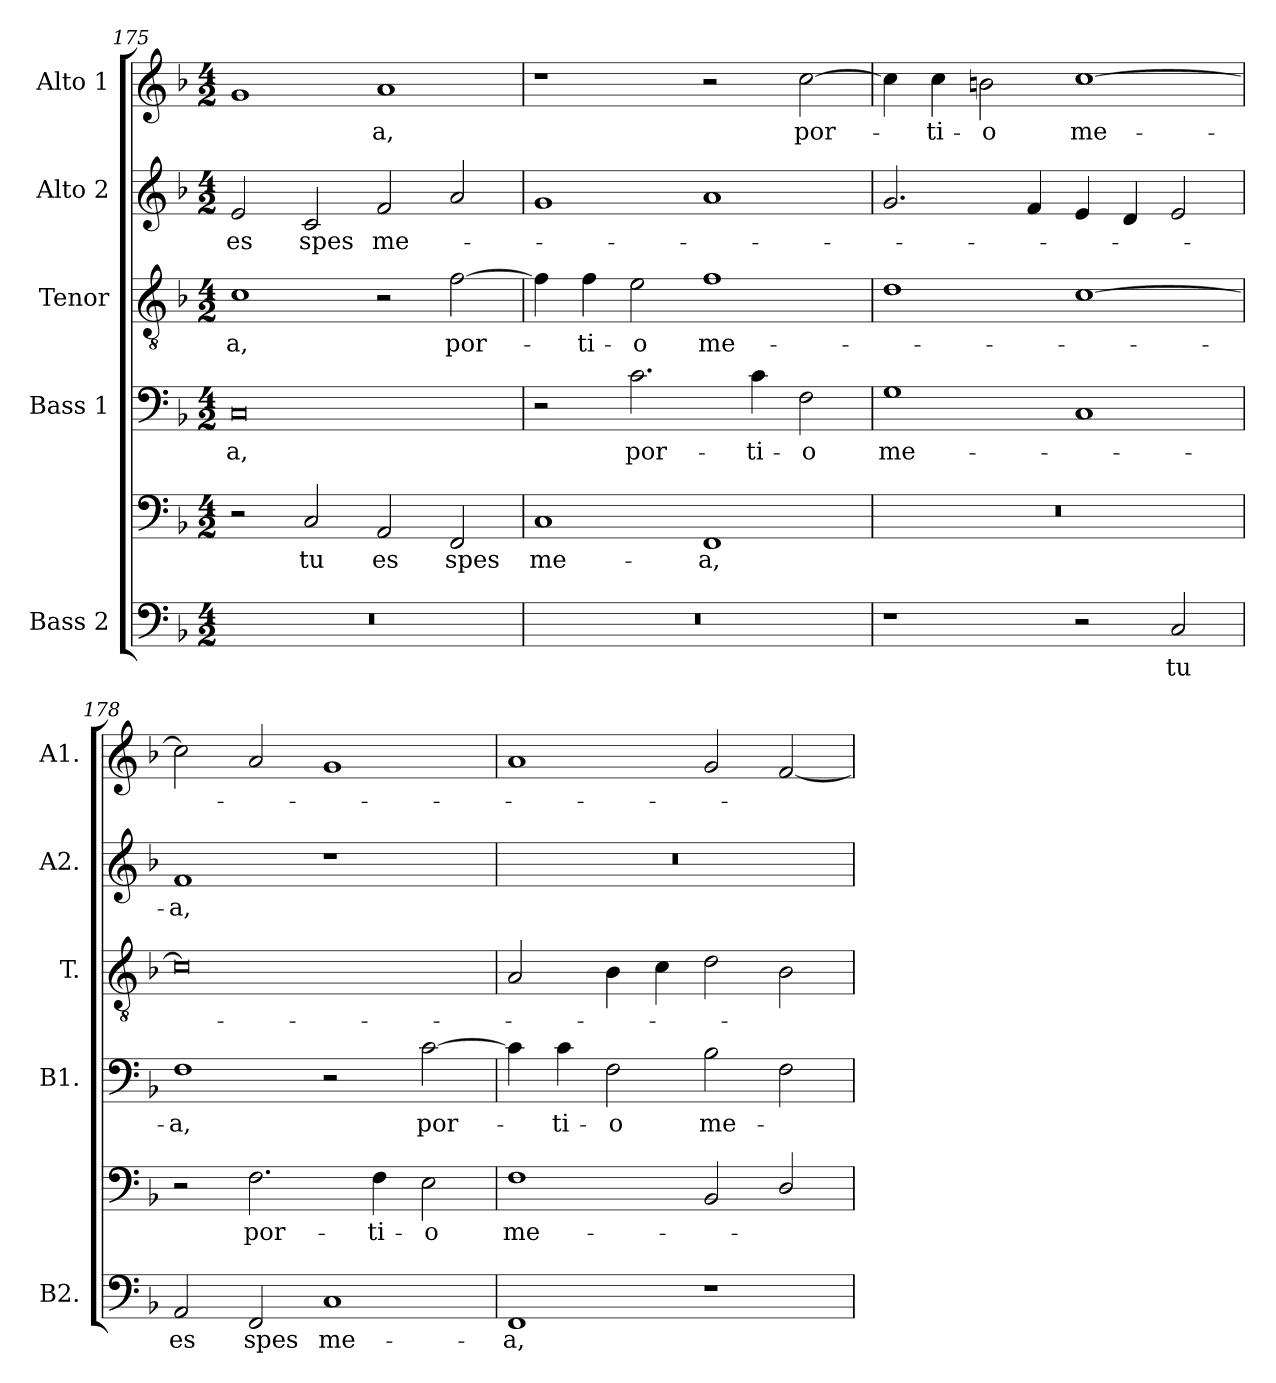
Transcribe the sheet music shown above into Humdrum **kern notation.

**kern	**text	**kern	**text	**kern	**text	**kern	**text	**kern	**text	**kern	**text
*part5	*part5	*part5	*part5	*part4	*part4	*part3	*part3	*part2	*part2	*part1	*part1
*staff6	*staff6	*staff5	*staff5	*staff4	*staff4	*staff3	*staff3	*staff2	*staff2	*staff1	*staff1
*I"Bass 2	*	*	*	*I"Bass 1	*	*I"Tenor	*	*I"Alto 2	*	*I"Alto 1	*
*I'B2.	*	*	*	*I'B1.	*	*I'T.	*	*I'A2.	*	*I'A1.	*
*clefF4	*	*clefF4	*	*clefF4	*	*clefGv2	*	*clefG2	*	*clefG2	*
*	*	*	*	*	*	*ITrd7c12	*	*	*	*	*
*k[b-]	*	*k[b-]	*	*k[b-]	*	*k[b-]	*	*k[b-]	*	*k[b-]	*
*F:	*	*F:	*	*F:	*	*F:	*	*F:	*	*F:	*
*M4/2	*	*M4/2	*	*M4/2	*	*M4/2	*	*M4/2	*	*M4/2	*
=175	=175	=175	=175	=175	=175	=175	=175	=175	=175	=175	=175
!LO:N:vis=1	!	!	!	!	!	!	!	!	!	!	!
!	!	!	!	!	!LO:LY:b:color=#000000	!	!	!	!	!	!
!	!	!	!	!	!	!	!LO:LY:b:color=#000000	!	!	!	!
!	!	!	!	!	!	!	!	!	!LO:LY:b:color=#000000	!	!
0r	.	2r	.	0Ci	-a,	1Ci	-a,	2ei/	es	1gi	.
!	!	!	!LO:LY:b:color=#000000	!	!	!	!	!	!	!	!
!	!	!	!	!	!	!	!	!	!LO:LY:b:color=#000000	!	!
.	.	2Ci/	tu	.	.	.	.	2ci/	spes	.	.
!	!	!	!LO:LY:b:color=#000000	!	!	!	!	!	!	!	!
!	!	!	!	!	!	!	!	!	!LO:LY:b:color=#000000	!	!
!	!	!	!	!	!	!	!	!	!	!	!LO:LY:b:color=#000000
.	.	2AAi/	es	.	.	2r	.	2fi/	me-	1ai	-a,
!	!	!	!LO:LY:b:color=#000000	!	!	!	!	!	!	!	!
!	!	!	!	!	!	!	!LO:LY:b:color=#000000	!	!	!	!
.	.	2FFi/	spes	.	.	[2Fi\	por-	2ai/	.	.	.
=176	=176	=176	=176	=176	=176	=176	=176	=176	=176	=176	=176
!LO:N:vis=1	!	!	!	!	!	!	!	!	!	!	!
!	!	!	!LO:LY:b:color=#000000	!	!	!	!	!	!	!	!
0r	.	1Ci	me-	2r	.	4Fi\]	.	1gi	.	1r	.
!	!	!	!	!	!	!	!LO:LY:b:color=#000000	!	!	!	!
.	.	.	.	.	.	4Fi\	-ti-	.	.	.	.
!	!	!	!	!	!LO:LY:b:color=#000000	!	!	!	!	!	!
!	!	!	!	!	!	!	!LO:LY:b:color=#000000	!	!	!	!
.	.	.	.	2.ci\	por-	2Ei\	-o	.	.	.	.
!	!	!	!LO:LY:b:color=#000000	!	!	!	!	!	!	!	!
!	!	!	!	!	!	!	!LO:LY:b:color=#000000	!	!	!	!
.	.	1FFi	-a,	.	.	1Fi	me-	1ai	.	2r	.
!	!	!	!	!	!LO:LY:b:color=#000000	!	!	!	!	!	!
.	.	.	.	4ci\	-ti-	.	.	.	.	.	.
!	!	!	!	!	!LO:LY:b:color=#000000	!	!	!	!	!	!
!	!	!	!	!	!	!	!	!	!	!	!LO:LY:b:color=#000000
.	.	.	.	2Fi\	-o	.	.	.	.	[2cci\	por-
=177	=177	=177	=177	=177	=177	=177	=177	=177	=177	=177	=177
!	!	!LO:N:vis=1	!	!	!	!	!	!	!	!	!
!	!	!	!	!	!LO:LY:b:color=#000000	!	!	!	!	!	!
1r	.	0r	.	1Gi	me-	1Di	.	2.gi/	.	4cci\]	.
!	!	!	!	!	!	!	!	!	!	!	!LO:LY:b:color=#000000
.	.	.	.	.	.	.	.	.	.	4cci\	-ti-
!	!	!	!	!	!	!	!	!	!	!	!LO:LY:b:color=#000000
.	.	.	.	.	.	.	.	.	.	2bni\	-o
.	.	.	.	.	.	.	.	4fi/	.	.	.
!	!	!	!	!	!	!	!	!	!	!	!LO:LY:b:color=#000000
2r	.	.	.	1Ci	.	[1Ci	.	4ei/	.	[1cci	me-
.	.	.	.	.	.	.	.	4di/	.	.	.
!	!LO:LY:b:color=#000000	!	!	!	!	!	!	!	!	!	!
2Ci/	tu	.	.	.	.	.	.	2ei/	.	.	.
!!LO:LB:g=z
=178	=178	=178	=178	=178	=178	=178	=178	=178	=178	=178	=178
!	!LO:LY:b:color=#000000	!	!	!	!	!	!	!	!	!	!
!	!	!	!	!	!LO:LY:b:color=#000000	!	!	!	!	!	!
!	!	!	!	!	!	!	!	!	!LO:LY:b:color=#000000	!	!
2AAi/	es	2r	.	1Fi	-a,	0Ci]	.	1fi	-a,	2cci\]	.
!	!LO:LY:b:color=#000000	!	!	!	!	!	!	!	!	!	!
!	!	!	!LO:LY:b:color=#000000	!	!	!	!	!	!	!	!
2FFi/	spes	2.Fi\	por-	.	.	.	.	.	.	2ai/	.
!	!LO:LY:b:color=#000000	!	!	!	!	!	!	!	!	!	!
1Ci	me-	.	.	2r	.	.	.	1r	.	1gi	.
!	!	!	!LO:LY:b:color=#000000	!	!	!	!	!	!	!	!
.	.	4Fi\	-ti-	.	.	.	.	.	.	.	.
!	!	!	!LO:LY:b:color=#000000	!	!	!	!	!	!	!	!
!	!	!	!	!	!LO:LY:b:color=#000000	!	!	!	!	!	!
.	.	2Ei\	-o	[2ci\	por-	.	.	.	.	.	.
=179	=179	=179	=179	=179	=179	=179	=179	=179	=179	=179	=179
!	!LO:LY:b:color=#000000	!	!	!	!	!	!	!	!	!	!
!	!	!	!LO:LY:b:color=#000000	!	!	!	!	!LO:N:vis=1	!	!	!
1FFi	-a,	1Fi	me-	4ci\]	.	2AAi/	.	0r	.	1ai	.
!	!	!	!	!	!LO:LY:b:color=#000000	!	!	!	!	!	!
.	.	.	.	4ci\	-ti-	.	.	.	.	.	.
!	!	!	!	!	!LO:LY:b:color=#000000	!	!	!	!	!	!
.	.	.	.	2Fi\	-o	4BB-i\	.	.	.	.	.
.	.	.	.	.	.	4Ci\	.	.	.	.	.
!	!	!	!	!	!LO:LY:b:color=#000000	!	!	!	!	!	!
1r	.	2BB-i/	.	2B-i\	me-	2Di\	.	.	.	2gi/	.
.	.	2Di/	.	2Fi\	.	2BB-i\	.	.	.	[2fi/	.
=	=	=	=	=	=	=	=	=	=	=	=
*-	*-	*-	*-	*-	*-	*-	*-	*-	*-	*-	*-
